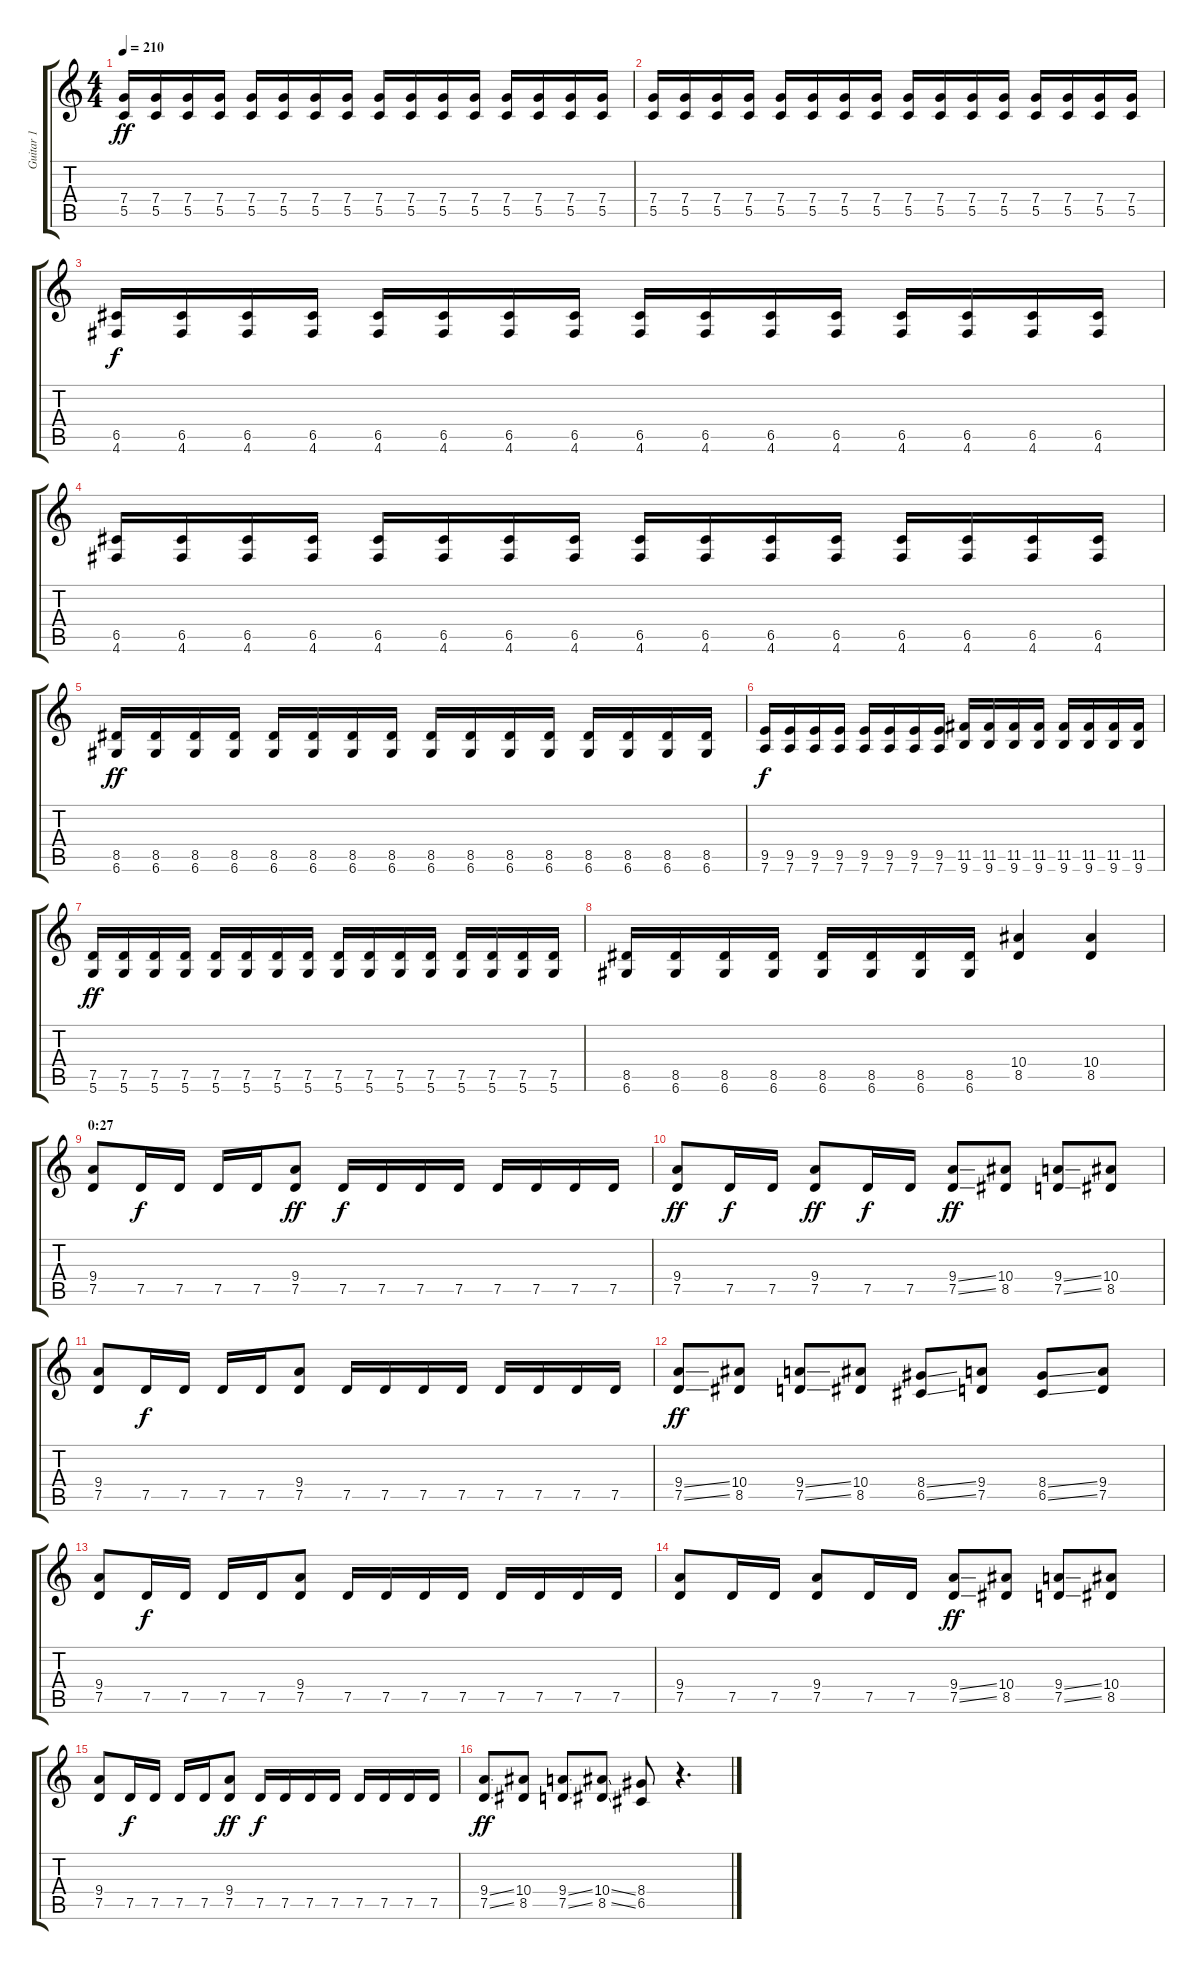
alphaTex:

\track ("Guitar 1" "Guitar 1") {instrument distortionguitar}
\staff {score tabs}
\tuning (D4 A3 F3 C3 G2 D2) {hide}
\ts (4 4)
\tempo 210
\clef g2
\ks c
(7.4 5.5).16{dy ff} (7.4 5.5).16 (7.4 5.5).16 (7.4 5.5).16 (7.4 5.5).16 (7.4 5.5).16 (7.4 5.5).16 (7.4 5.5).16 (7.4 5.5).16 (7.4 5.5).16 (7.4 5.5).16 (7.4 5.5).16 (7.4 5.5).16 (7.4 5.5).16 (7.4 5.5).16 (7.4 5.5).16 |
(7.4 5.5).16 (7.4 5.5).16 (7.4 5.5).16 (7.4 5.5).16 (7.4 5.5).16 (7.4 5.5).16 (7.4 5.5).16 (7.4 5.5).16 (7.4 5.5).16 (7.4 5.5).16 (7.4 5.5).16 (7.4 5.5).16 (7.4 5.5).16 (7.4 5.5).16 (7.4 5.5).16 (7.4 5.5).16 |
(6.5 4.6).16{dy f} (6.5 4.6).16 (6.5 4.6).16 (6.5 4.6).16 (6.5 4.6).16 (6.5 4.6).16 (6.5 4.6).16 (6.5 4.6).16 (6.5 4.6).16 (6.5 4.6).16 (6.5 4.6).16 (6.5 4.6).16 (6.5 4.6).16 (6.5 4.6).16 (6.5 4.6).16 (6.5 4.6).16 |
(6.5 4.6).16 (6.5 4.6).16 (6.5 4.6).16 (6.5 4.6).16 (6.5 4.6).16 (6.5 4.6).16 (6.5 4.6).16 (6.5 4.6).16 (6.5 4.6).16 (6.5 4.6).16 (6.5 4.6).16 (6.5 4.6).16 (6.5 4.6).16 (6.5 4.6).16 (6.5 4.6).16 (6.5 4.6).16 |
(8.5 6.6).16{dy ff} (8.5 6.6).16 (8.5 6.6).16 (8.5 6.6).16 (8.5 6.6).16 (8.5 6.6).16 (8.5 6.6).16 (8.5 6.6).16 (8.5 6.6).16 (8.5 6.6).16 (8.5 6.6).16 (8.5 6.6).16 (8.5 6.6).16 (8.5 6.6).16 (8.5 6.6).16 (8.5 6.6).16 |
(9.5 7.6).16{dy f} (9.5 7.6).16 (9.5 7.6).16 (9.5 7.6).16 (9.5 7.6).16 (9.5 7.6).16 (9.5 7.6).16 (9.5 7.6).16 (11.5 9.6).16 (11.5 9.6).16 (11.5 9.6).16 (11.5 9.6).16 (11.5 9.6).16 (11.5 9.6).16 (11.5 9.6).16 (11.5 9.6).16 |
(7.5 5.6).16{dy ff} (7.5 5.6).16 (7.5 5.6).16 (7.5 5.6).16 (7.5 5.6).16 (7.5 5.6).16 (7.5 5.6).16 (7.5 5.6).16 (7.5 5.6).16 (7.5 5.6).16 (7.5 5.6).16 (7.5 5.6).16 (7.5 5.6).16 (7.5 5.6).16 (7.5 5.6).16 (7.5 5.6).16 |
(8.5 6.6).16 (8.5 6.6).16 (8.5 6.6).16 (8.5 6.6).16 (8.5 6.6).16 (8.5 6.6).16 (8.5 6.6).16 (8.5 6.6).16 (10.4 8.5).4 (10.4 8.5).4 |
\section ("" "0:27")
(9.4 7.5).8 7.5.16{dy f} 7.5.16 7.5.16 7.5.16 (9.4 7.5).8{dy ff} 7.5.16{dy f} 7.5.16 7.5.16 7.5.16 7.5.16 7.5.16 7.5.16 7.5.16 |
(9.4 7.5).8{dy ff} 7.5.16{dy f} 7.5.16 (9.4 7.5).8{dy ff} 7.5.16{dy f} 7.5.16 (9.4{ss} 7.5{ss}).8{dy ff} (10.4 8.5).8 (9.4{ss} 7.5{ss}).8 (10.4 8.5).8 |
(9.4 7.5).8 7.5.16{dy f} 7.5.16 7.5.16 7.5.16 (9.4 7.5).8 7.5.16 7.5.16 7.5.16 7.5.16 7.5.16 7.5.16 7.5.16 7.5.16 |
(9.4{ss} 7.5{ss}).8{dy ff} (10.4 8.5).8 (9.4{ss} 7.5{ss}).8 (10.4 8.5).8 (8.4{ss} 6.5{ss}).8 (9.4 7.5).8 (8.4{ss} 6.5{ss}).8 (9.4 7.5).8 |
(9.4 7.5).8 7.5.16{dy f} 7.5.16 7.5.16 7.5.16 (9.4 7.5).8 7.5.16 7.5.16 7.5.16 7.5.16 7.5.16 7.5.16 7.5.16 7.5.16 |
(9.4 7.5).8 7.5.16 7.5.16 (9.4 7.5).8 7.5.16 7.5.16 (9.4{ss} 7.5{ss}).8{dy ff} (10.4 8.5).8 (9.4{ss} 7.5{ss}).8 (10.4 8.5).8 |
(9.4 7.5).8 7.5.16{dy f} 7.5.16 7.5.16 7.5.16 (9.4 7.5).8{dy ff} 7.5.16{dy f} 7.5.16 7.5.16 7.5.16 7.5.16 7.5.16 7.5.16 7.5.16 |
(9.4{ss} 7.5{ss}).8{dy ff} (10.4 8.5).8 (9.4{ss} 7.5{ss}).8 (10.4{ss} 8.5{ss}).8 (8.4 6.5).8 r.4{d}
